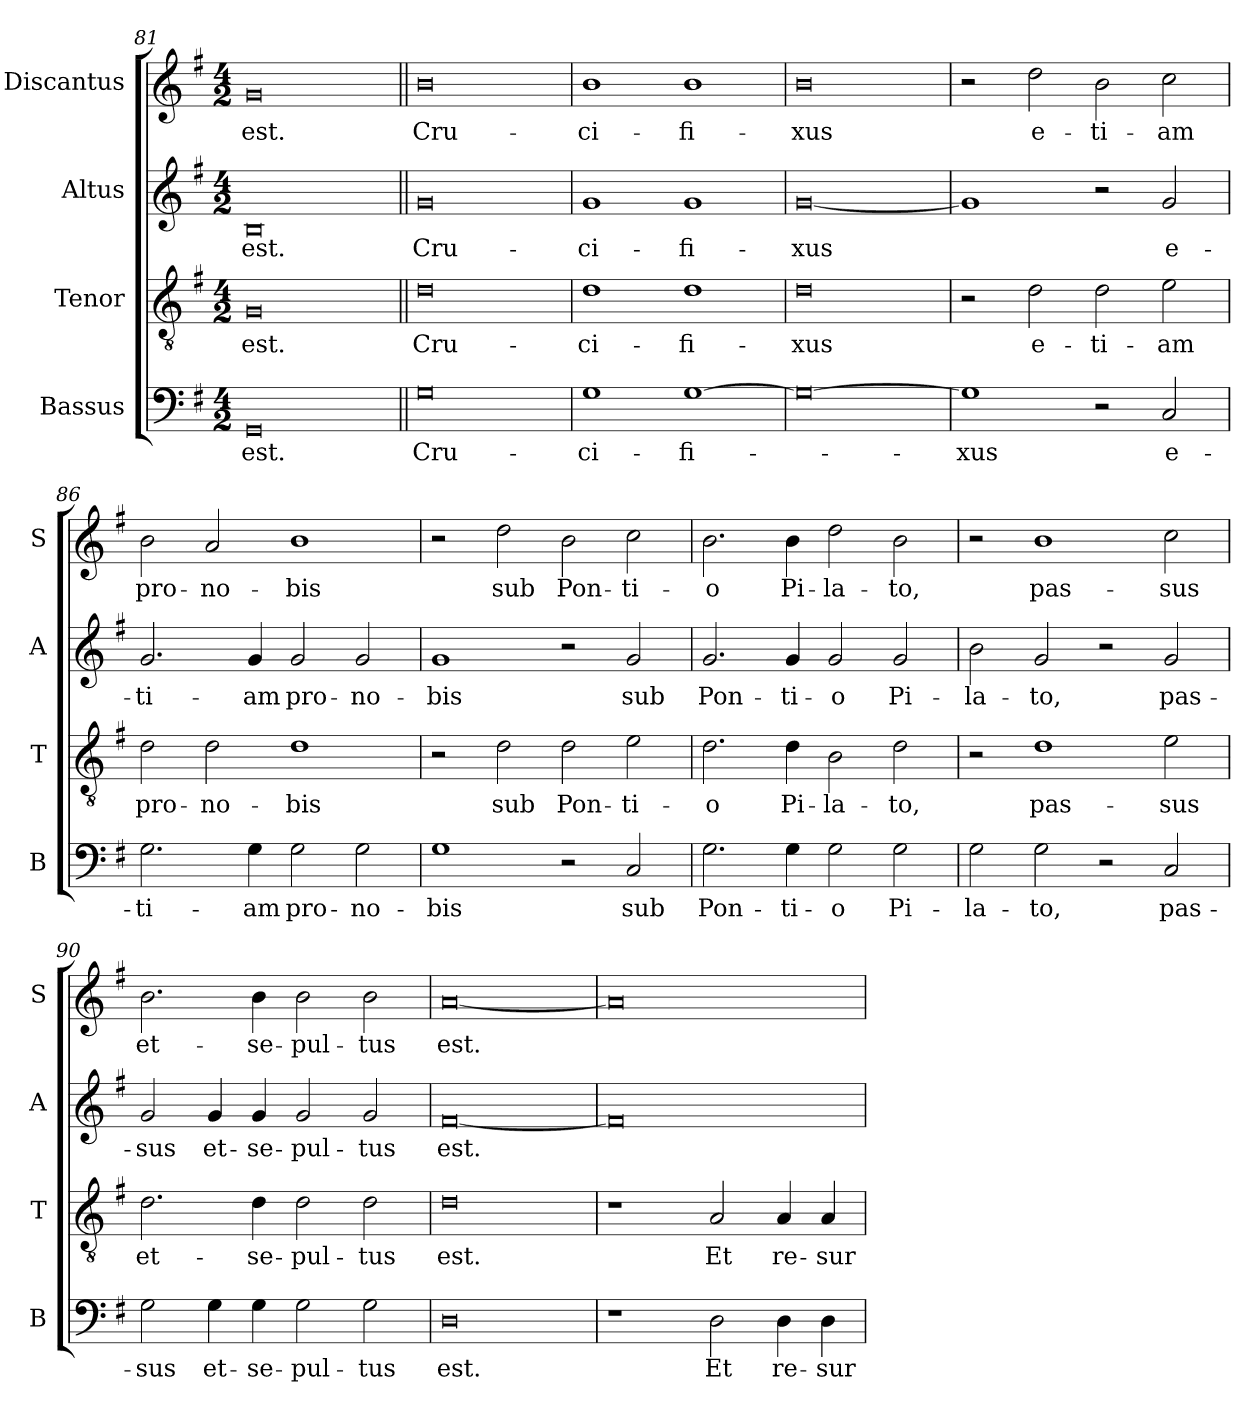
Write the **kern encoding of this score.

**kern	**text	**kern	**text	**kern	**text	**kern	**text
*part4	*part4	*part3	*part3	*part2	*part2	*part1	*part1
*staff4	*staff4	*staff3	*staff3	*staff2	*staff2	*staff1	*staff1
*I"Bassus	*	*I"Tenor	*	*I"Altus	*	*I"Discantus	*
*I'B	*	*I'T	*	*I'A	*	*I'S	*
*clefF4	*	*clefGv2	*	*clefG2	*	*clefG2	*
*k[f#]	*	*k[f#]	*	*k[f#]	*	*k[f#]	*
*G:	*	*G:	*	*G:	*	*G:	*
*M4/2	*	*M4/2	*	*M4/2	*	*M4/2	*
=81	=81	=81	=81	=81	=81	=81	=81
!	!LO:LY:b	!	!LO:LY:b	!	!LO:LY:b	!	!LO:LY:b
0GG	est.	0G	est.	0B	est.	0g	est.
=82||	=82||	=82||	=82||	=82||	=82||	=82||	=82||
!	!LO:LY:b	!	!LO:LY:b	!	!LO:LY:b	!	!LO:LY:b
0G	Cru-	0d	Cru-	0g	Cru-	0b	Cru-
=83	=83	=83	=83	=83	=83	=83	=83
!	!LO:LY:b	!	!LO:LY:b	!	!LO:LY:b	!	!LO:LY:b
1G	-ci-	1d	-ci-	1g	-ci-	1b	-ci-
!	!LO:LY:b	!	!LO:LY:b	!	!LO:LY:b	!	!LO:LY:b
[1G	-fi-	1d	-fi-	1g	-fi-	1b	-fi-
=84	=84	=84	=84	=84	=84	=84	=84
!	!	!	!LO:LY:b	!	!LO:LY:b	!	!LO:LY:b
0G_	.	0d	-xus	[0g	-xus	0b	-xus
!!LO:LB:g=z
=85	=85	=85	=85	=85	=85	=85	=85
!	!LO:LY:b	!	!	!	!	!	!
1G]	-xus	2r	.	1g]	.	2r	.
!	!	!	!LO:LY:b	!	!	!	!LO:LY:b
.	.	2d\	e-	.	.	2dd\	e-
!	!	!	!LO:LY:b	!	!	!	!LO:LY:b
2r	.	2d\	-ti-	2r	.	2b\	-ti-
!	!LO:LY:b	!	!LO:LY:b	!	!LO:LY:b	!	!LO:LY:b
2C/	e-	2e\	-am	2g/	e-	2cc\	-am
=86	=86	=86	=86	=86	=86	=86	=86
!	!LO:LY:b	!	!LO:LY:b	!	!LO:LY:b	!	!LO:LY:b
2.G\	-ti-	2d\	pro-	2.g/	-ti-	2b\	pro-
!	!	!	!LO:LY:b	!	!	!	!LO:LY:b
.	.	2d\	-no-	.	.	2a/	-no-
!	!LO:LY:b	!	!	!	!LO:LY:b	!	!
4G\	-am	.	.	4g/	-am	.	.
!	!LO:LY:b	!	!LO:LY:b	!	!LO:LY:b	!	!LO:LY:b
2G\	pro-	1d	-bis	2g/	pro-	1b	-bis
!	!LO:LY:b	!	!	!	!LO:LY:b	!	!
2G\	-no-	.	.	2g/	-no-	.	.
=87	=87	=87	=87	=87	=87	=87	=87
!	!LO:LY:b	!	!	!	!LO:LY:b	!	!
1G	-bis	2r	.	1g	-bis	2r	.
!	!	!	!LO:LY:b	!	!	!	!LO:LY:b
.	.	2d\	sub	.	.	2dd\	sub
!	!	!	!LO:LY:b	!	!	!	!LO:LY:b
2r	.	2d\	Pon-	2r	.	2b\	Pon-
!	!LO:LY:b	!	!LO:LY:b	!	!LO:LY:b	!	!LO:LY:b
2C/	sub	2e\	-ti-	2g/	sub	2cc\	-ti-
=88	=88	=88	=88	=88	=88	=88	=88
!	!LO:LY:b	!	!LO:LY:b	!	!LO:LY:b	!	!LO:LY:b
2.G\	Pon-	2.d\	-o	2.g/	Pon-	2.b\	-o
!	!LO:LY:b	!	!LO:LY:b	!	!LO:LY:b	!	!LO:LY:b
4G\	-ti-	4d\	Pi-	4g/	-ti-	4b\	Pi-
!	!LO:LY:b	!	!LO:LY:b	!	!LO:LY:b	!	!LO:LY:b
2G\	-o	2B\	-la-	2g/	-o	2dd\	-la-
!	!LO:LY:b	!	!LO:LY:b	!	!LO:LY:b	!	!LO:LY:b
2G\	Pi-	2d\	-to,	2g/	Pi-	2b\	-to,
=89	=89	=89	=89	=89	=89	=89	=89
!	!LO:LY:b	!	!	!	!LO:LY:b	!	!
2G\	-la-	2r	.	2b\	-la-	2r	.
!	!LO:LY:b	!	!LO:LY:b	!	!LO:LY:b	!	!LO:LY:b
2G\	-to,	1d	pas-	2g/	-to,	1b	pas-
2r	.	.	.	2r	.	.	.
!	!LO:LY:b	!	!LO:LY:b	!	!LO:LY:b	!	!LO:LY:b
2C/	pas-	2e\	-sus	2g/	pas-	2cc\	-sus
!!LO:LB:g=z
=90	=90	=90	=90	=90	=90	=90	=90
!	!LO:LY:b	!	!LO:LY:b	!	!LO:LY:b	!	!LO:LY:b
2G\	-sus	2.d\	et-	2g/	-sus	2.b\	et-
!	!LO:LY:b	!	!	!	!LO:LY:b	!	!
4G\	et-	.	.	4g/	et-	.	.
!	!LO:LY:b	!	!LO:LY:b	!	!LO:LY:b	!	!LO:LY:b
4G\	-se-	4d\	-se-	4g/	-se-	4b\	-se-
!	!LO:LY:b	!	!LO:LY:b	!	!LO:LY:b	!	!LO:LY:b
2G\	-pul-	2d\	-pul-	2g/	-pul-	2b\	-pul-
!	!LO:LY:b	!	!LO:LY:b	!	!LO:LY:b	!	!LO:LY:b
2G\	-tus	2d\	-tus	2g/	-tus	2b\	-tus
=91	=91	=91	=91	=91	=91	=91	=91
!	!LO:LY:b	!	!LO:LY:b	!	!LO:LY:b	!	!LO:LY:b
0D	est.	0d	est.	[0f#	est.	[0a	est.
=92	=92	=92	=92	=92	=92	=92	=92
1r	.	1r	.	0f#]	.	0a]	.
!	!LO:LY:b	!	!LO:LY:b	!	!	!	!
2D\	Et	2A/	Et	.	.	.	.
!	!LO:LY:b	!	!LO:LY:b	!	!	!	!
4D\	re-	4A/	re-	.	.	.	.
!	!LO:LY:b	!	!LO:LY:b	!	!	!	!
4D\	-sur-	4A/	-sur-	.	.	.	.
=	=	=	=	=	=	=	=
*-	*-	*-	*-	*-	*-	*-	*-
